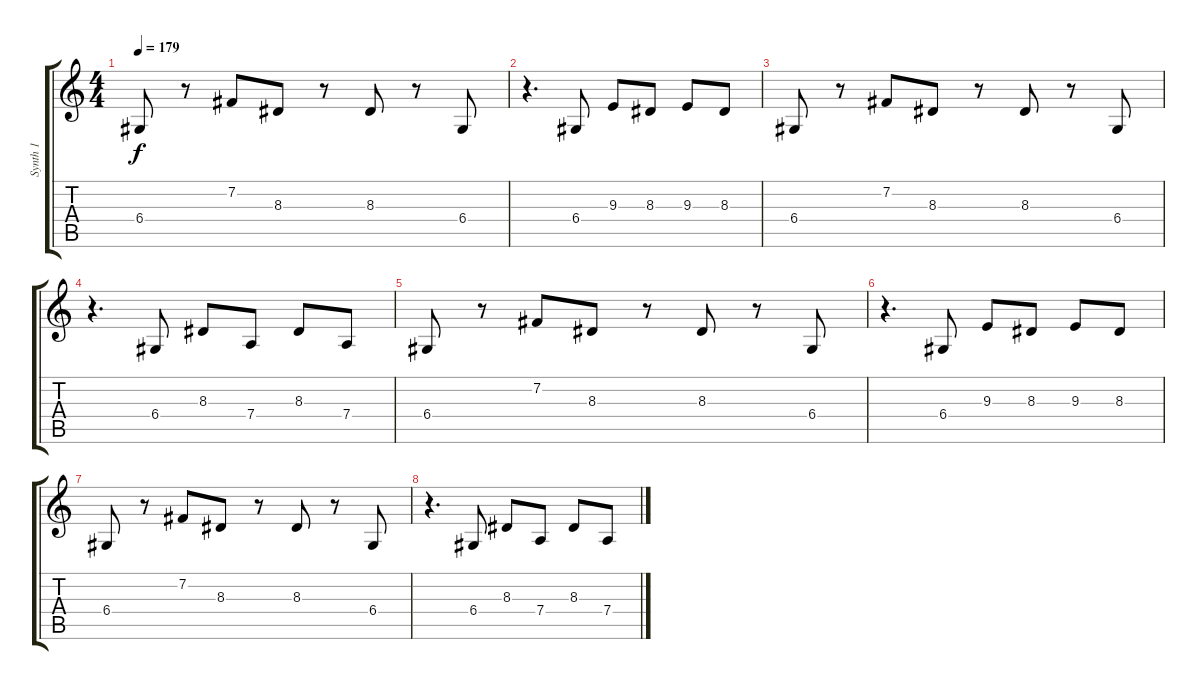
\track ("Synth 1" "Synth 1") {instrument lead1square}
\staff {score tabs}
\tuning (E4 B3 G3 D3 A2 E2) {hide}
\ts (4 4)
\tempo 179
\clef g2
\ks c
6.4.8{dy f} r.8 7.2.8 8.3.8 r.8 8.3.8 r.8 6.4.8 |
r.4{d} 6.4.8 9.3.8 8.3.8 9.3.8 8.3.8 |
6.4.8 r.8 7.2.8 8.3.8 r.8 8.3.8 r.8 6.4.8 |
r.4{d} 6.4.8 8.3.8 7.4.8 8.3.8 7.4.8 |
6.4.8 r.8 7.2.8 8.3.8 r.8 8.3.8 r.8 6.4.8 |
r.4{d} 6.4.8 9.3.8 8.3.8 9.3.8 8.3.8 |
6.4.8 r.8 7.2.8 8.3.8 r.8 8.3.8 r.8 6.4.8 |
r.4{d} 6.4.8 8.3.8 7.4.8 8.3.8 7.4.8
